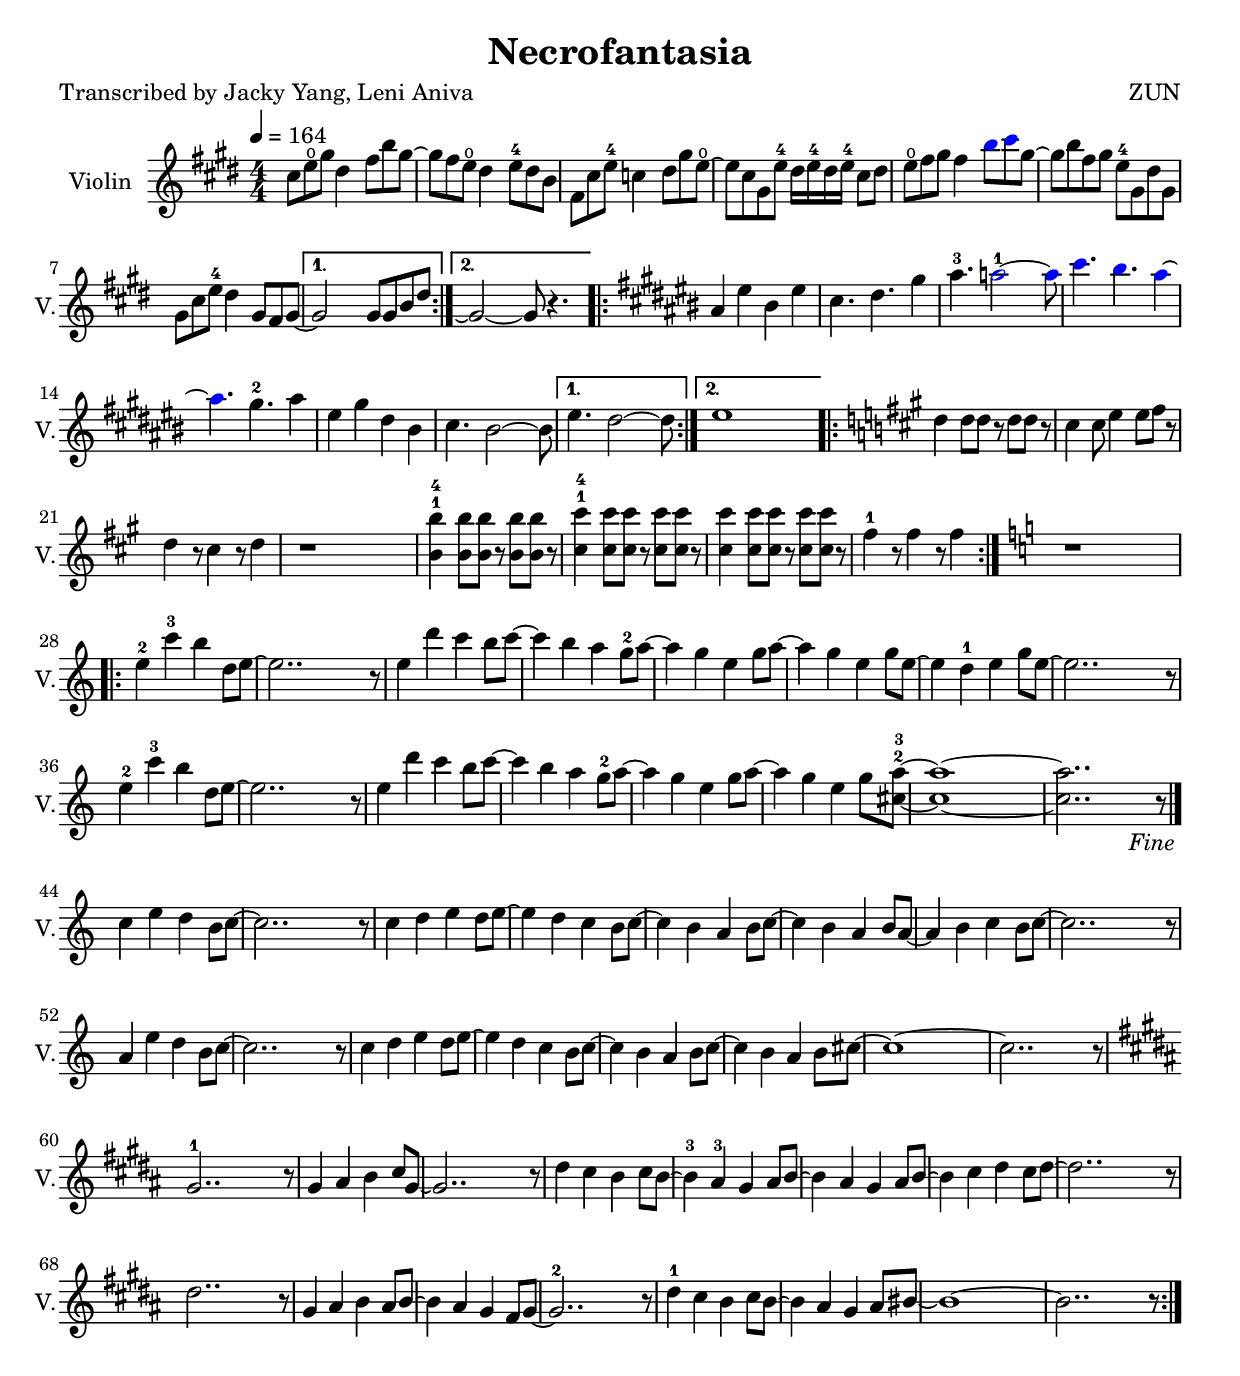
\version "2.24.0"
\language "english"
\header {
	title = "Necrofantasia"
	composer = "ZUN"
	poet = "Transcribed by Jacky Yang, Leni Aniva"
}
violin = \new Staff \with {
	instrumentName = "Violin"
	shortInstrumentName = "V."
	midiInstrument = "violin"
}
\relative {
	\tempo 4 = 164
	\numericTimeSignature
	\time 4/4
	\override Accidental.hide-tied-accidental-after-break = ##t
	\key cs \minor
	\repeat volta 2
	{
		cs''=''8 e\open   gs ds4 fs8  b  gs~   |
		gs8 fs e\open  ds4         e8-4 ds  b  |
		fs='8    cs' e-4  c4  ds8  gs e~\open  |
		e8  cs gs e'-4 ds16 e-4 ds e-4 cs8 ds8 |
		e=''8\open    fs  gs fs4
		\override NoteHead.color = "blue"
		                          b8  cs
		\override NoteHead.color = "black"
	                                  gs~ |
		gs8 b  fs gs      e-4 gs,  ds' gs, |
		gs='8    cs  e-4  ds4 gs,8 fs  gs~ |
		\alternative {
			\volta 1 { gs2               gs8 gs b ds | }
			\volta 2 { gs,='2~\repeatTie gs8 r4.     | }
		}
	}
	\key cs \major
	\repeat volta 2
   {
		as='4   es' bs es  | cs4. ds4. gs4 | as4.-3
		\override NoteHead.color = "blue"
		                                            a2~-1 a8 | cs4. bs4. as4~ |
		as=''4.
		\override NoteHead.color = "black"
		        gs4.-2 as4 | es4  gs ds bs | cs4. bs2~ bs8 |
		\alternative {
			\volta 1 { es=''4. ds2~ ds8 }
			\volta 2 { es1 }
		} |
	}
	\key fs \minor
	\repeat volta 2
   {
		% Modifications cf. the one by Jacky Yang
		% 1. Moved down by an octave
      % 2. Removed notes across an octave
		d=''4  d8 d r d d r      | cs4 cs8 e4 e8 fs8 r8 |
		d=''4   r8 cs4 r8 d4     | r1                   |
		<b=' b'>4-1-4 8 8 r8 8 8 r8  | <cs cs'>4-1-4 8 8 r8 8 8 r8    |
		<cs cs'='''>4 8 8 r8 8 8 r8 | fs4-1 r8 fs4 r8 fs4   |
		%d'='''4  d8 d r d d r   | cs4 cs8 e4 e8 fs8 r8 |
		%d='''4   r8 cs4 r8 d4   | r1                   |
		%<b, b'>4 8 8 r8 8 8 r8  | <cs cs'>4 8 8 r8 8 8 r8 |
		%cs'=''4 8 8 r8 cs8 8 r8 | fs,4 r8 bf4 r8 fs4      |
	}

	\key a \minor
	r1 |
	\repeat volta 2 {

	e=''4-2 c'-3 b d,8 e~ | e=''2..          r8  |
	e4      d'   c b8 c8~ | c='''4  b a g8-2 a8~ |
	a4      g    e g8 a8~ | a=''4   g e g8   e~  |
	e4      d-1  e g8  e~ | e=''2..          r8  |
	e=''4-2 c'-3 b d,8 e~ | e=''2..          r8  |
	e=''4   d'   c b8 c8~ | c='''4  b a g8-2 a~  |
	a=''4   g    e g8  a~ | a=''4   g e g8 <cs, a'>~-2-3 |
	1~                    | 2.. r8

	\volta 2 \fine
	\volta 1

	c=''4 e  d  b8 c8~ | c2..      r8   |
	c4    d  e  d8 e8~ | e4 d c b8 c8~  |
	c4    b  a  b8 c8~ | c4 b a b8 a8~  |
	a4    b  c  b8 c8~ | c2..      r8   |
	a='4  e' d  b8 c8~ | c2..      r8   |
	c4    d  e  d8 e8~ | e4 d c b8 c8~  |
	c4    b  a  b8 c8~ | c4 b a b8 cs8~ |
	1~                 | 2..       r8   |

	% same section as above, but shifted up, and with more "colourful" notes
	%c='''4 e  d  b8  c8~ | c2..        r8   |
	%c4      d  e  d8  e8~ | e4 d c  b8  c8~  |
	%c4      b  e, b'8 c8~ | c4 b e, b'8 e,8~ |
	%e4      d  c  g'8 a8~ | a2..        r8   |
	%a=''4   e' d  b8  c8~ | c2..        r8   |
	%c4      d  e  d8  e8~ | e4 d c  b8  c8~  |
	%c4      b  a  b8  c8~ | c4 b a  b8  cs8~ |
	%1~                    | 2..         r8   |

	\key gs \minor
	gs='2..-1        r8   | gs4  as b  cs8 gs8~ |
	gs2..            r8   | ds'4 cs b  cs8 b8~  |
	b4-3 as-3 gs as8 b8~  | b4   as gs as8 b8~  |
	b4   cs   ds cs8 ds8~ | ds2..          r8   |
	ds=''2..         r8   | gs,4 as b  as8 b8~  |
	b4 as gs  fs8    gs8~ | gs2..-2        r8   |
	ds'4-1 cs b  cs8 b8~  | b4   as gs as8 bs8~ |
	1~                    | 2..            r8   |

	% Fitted closer to ZUN version
	%ds='''2..      r8   | gs,4 as b   as8 b8~  |
	%b4 as gs  fs8  gs8~ | gs2..           r8   |
	%ds'4 as b  cs8  b8~  | b4  as gs  as8  bs8~ |
	%bs1~                | bs2..           r8   |

	% The original last 32 bars (below * 2) are slightly different
	%gs=''2..       r8   | gs4 as b   cs8  gs8~ |
	%gs2..          r8   | gs4 cs b   cs8  b8~  |
	%b4 as gs  as8  b8~  | b4  as ds, as'8 b8~  |
	%b4 cs ds  cs8  ds8~ | ds2..           r8   |
	%ds='''2..      r8   | gs,4 as b   as8  b8~ |
	%b4 as gs  fs8  gs8~ | gs2..           r8   |
	%gs4 as b  cs8  gs8~ | gs4 as gs  as8  bs8~ |
	%bs1~                | bs2..           r8   |
	}
}

\score {
	\violin
	\layout {
		\context {
			\Score
			proportionalNotationDuration = #(ly:make-moment 1/4)
			\override SpacingSpanner.uniform-stretching = ##t
			\override SpacingSpanner.strict-grace-spacing = ##t
		}
	}
}
\score {
	\unfoldRepeats {
		\violin
	}
	\midi {  }
}
